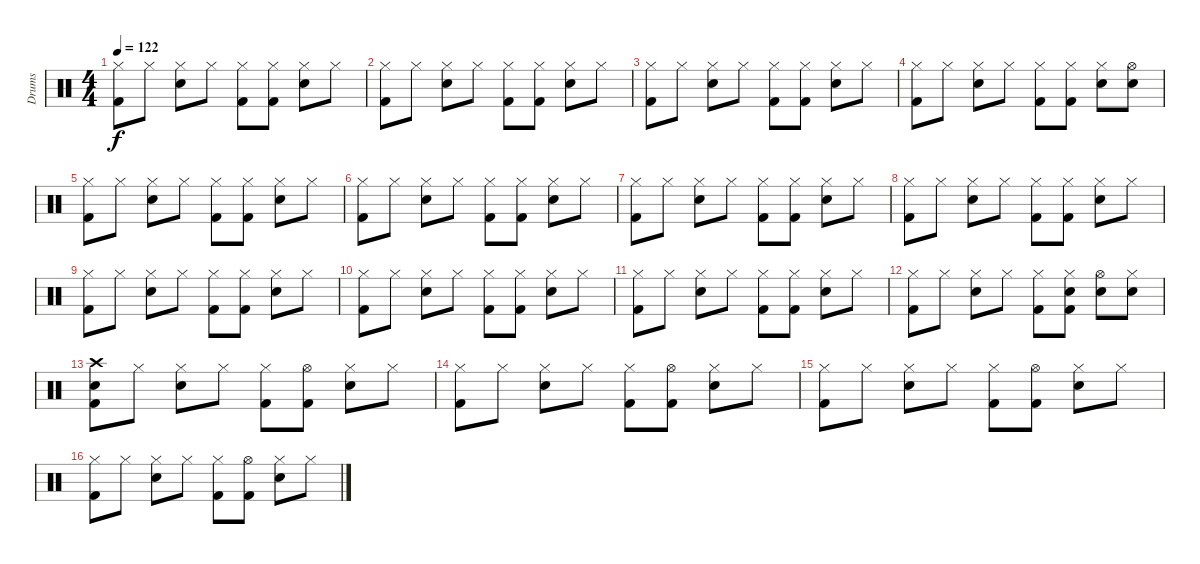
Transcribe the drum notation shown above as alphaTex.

\track ("Drums" "Drums") {mute instrument percussion}
\staff {score}
\articulation defaults
\ts (4 4)
\tempo 122
\clef neutral
\ks c
("Hi-Hat (closed)" "Kick (hit) 2").8{dy f} "Hi-Hat (closed)".8 ("Hi-Hat (closed)" "Electric Snare (hit)").8 "Hi-Hat (closed)".8 ("Hi-Hat (closed)" "Kick (hit) 2").8 ("Hi-Hat (closed)" "Kick (hit) 2").8 ("Hi-Hat (closed)" "Electric Snare (hit)").8 "Hi-Hat (closed)".8 |
("Hi-Hat (closed)" "Kick (hit) 2").8 "Hi-Hat (closed)".8 ("Hi-Hat (closed)" "Electric Snare (hit)").8 "Hi-Hat (closed)".8 ("Hi-Hat (closed)" "Kick (hit) 2").8 ("Hi-Hat (closed)" "Kick (hit) 2").8 ("Hi-Hat (closed)" "Electric Snare (hit)").8 "Hi-Hat (closed)".8 |
("Hi-Hat (closed)" "Kick (hit) 2").8 "Hi-Hat (closed)".8 ("Hi-Hat (closed)" "Electric Snare (hit)").8 "Hi-Hat (closed)".8 ("Hi-Hat (closed)" "Kick (hit) 2").8 ("Hi-Hat (closed)" "Kick (hit) 2").8 ("Hi-Hat (closed)" "Electric Snare (hit)").8 "Hi-Hat (closed)".8 |
("Hi-Hat (closed)" "Kick (hit) 2").8 "Hi-Hat (closed)".8 ("Hi-Hat (closed)" "Electric Snare (hit)").8 "Hi-Hat (closed)".8 ("Hi-Hat (closed)" "Kick (hit) 2").8 ("Hi-Hat (closed)" "Kick (hit) 2").8 ("Hi-Hat (closed)" "Electric Snare (hit)").8 ("Hi-Hat (open)" "Electric Snare (hit)").8 |
("Hi-Hat (closed)" "Kick (hit) 2").8 "Hi-Hat (closed)".8 ("Hi-Hat (closed)" "Electric Snare (hit)").8 "Hi-Hat (closed)".8 ("Hi-Hat (closed)" "Kick (hit) 2").8 ("Hi-Hat (closed)" "Kick (hit) 2").8 ("Hi-Hat (closed)" "Electric Snare (hit)").8 "Hi-Hat (closed)".8 |
("Hi-Hat (closed)" "Kick (hit) 2").8 "Hi-Hat (closed)".8 ("Hi-Hat (closed)" "Electric Snare (hit)").8 "Hi-Hat (closed)".8 ("Hi-Hat (closed)" "Kick (hit) 2").8 ("Hi-Hat (closed)" "Kick (hit) 2").8 ("Hi-Hat (closed)" "Electric Snare (hit)").8 "Hi-Hat (closed)".8 |
("Hi-Hat (closed)" "Kick (hit) 2").8 "Hi-Hat (closed)".8 ("Hi-Hat (closed)" "Electric Snare (hit)").8 "Hi-Hat (closed)".8 ("Hi-Hat (closed)" "Kick (hit) 2").8 ("Hi-Hat (closed)" "Kick (hit) 2").8 ("Hi-Hat (closed)" "Electric Snare (hit)").8 "Hi-Hat (closed)".8 |
("Hi-Hat (closed)" "Kick (hit) 2").8 "Hi-Hat (closed)".8 ("Hi-Hat (closed)" "Electric Snare (hit)").8 "Hi-Hat (closed)".8 ("Hi-Hat (closed)" "Kick (hit) 2").8 ("Hi-Hat (closed)" "Kick (hit) 2").8 ("Hi-Hat (closed)" "Electric Snare (hit)").8 "Hi-Hat (closed)".8 |
("Hi-Hat (closed)" "Kick (hit) 2").8 "Hi-Hat (closed)".8 ("Hi-Hat (closed)" "Electric Snare (hit)").8 "Hi-Hat (closed)".8 ("Hi-Hat (closed)" "Kick (hit) 2").8 ("Hi-Hat (closed)" "Kick (hit) 2").8 ("Hi-Hat (closed)" "Electric Snare (hit)").8 "Hi-Hat (closed)".8 |
("Hi-Hat (closed)" "Kick (hit) 2").8 "Hi-Hat (closed)".8 ("Hi-Hat (closed)" "Electric Snare (hit)").8 "Hi-Hat (closed)".8 ("Hi-Hat (closed)" "Kick (hit) 2").8 ("Hi-Hat (closed)" "Kick (hit) 2").8 ("Hi-Hat (closed)" "Electric Snare (hit)").8 "Hi-Hat (closed)".8 |
("Hi-Hat (closed)" "Kick (hit) 2").8 "Hi-Hat (closed)".8 ("Hi-Hat (closed)" "Electric Snare (hit)").8 "Hi-Hat (closed)".8 ("Hi-Hat (closed)" "Kick (hit) 2").8 ("Hi-Hat (closed)" "Kick (hit) 2").8 ("Hi-Hat (closed)" "Electric Snare (hit)").8 "Hi-Hat (closed)".8 |
("Hi-Hat (closed)" "Kick (hit) 2").8 "Hi-Hat (closed)".8 ("Hi-Hat (closed)" "Electric Snare (hit)").8 "Hi-Hat (closed)".8 ("Hi-Hat (closed)" "Kick (hit) 2").8 ("Hi-Hat (closed)" "Electric Snare (hit)" "Kick (hit) 2").8 ("Hi-Hat (open)" "Electric Snare (hit)").8 ("Hi-Hat (closed)" "Electric Snare (hit)").8 |
("Crash high (hit)" "Electric Snare (hit)" "Kick (hit) 2").8 "Hi-Hat (closed)".8 ("Hi-Hat (closed)" "Electric Snare (hit)").8 "Hi-Hat (closed)".8 ("Hi-Hat (closed)" "Kick (hit) 2").8 ("Hi-Hat (open)" "Kick (hit) 2").8 ("Hi-Hat (closed)" "Electric Snare (hit)").8 "Hi-Hat (closed)".8 |
("Hi-Hat (closed)" "Kick (hit) 2").8 "Hi-Hat (closed)".8 ("Hi-Hat (closed)" "Electric Snare (hit)").8 "Hi-Hat (closed)".8 ("Hi-Hat (closed)" "Kick (hit) 2").8 ("Hi-Hat (open)" "Kick (hit) 2").8 ("Hi-Hat (closed)" "Electric Snare (hit)").8 "Hi-Hat (closed)".8 |
("Hi-Hat (closed)" "Kick (hit) 2").8 "Hi-Hat (closed)".8 ("Hi-Hat (closed)" "Electric Snare (hit)").8 "Hi-Hat (closed)".8 ("Hi-Hat (closed)" "Kick (hit) 2").8 ("Hi-Hat (open)" "Kick (hit) 2").8 ("Hi-Hat (closed)" "Electric Snare (hit)").8 "Hi-Hat (closed)".8 |
("Hi-Hat (closed)" "Kick (hit) 2").8 "Hi-Hat (closed)".8 ("Hi-Hat (closed)" "Electric Snare (hit)").8 "Hi-Hat (closed)".8 ("Hi-Hat (closed)" "Kick (hit) 2").8 ("Hi-Hat (open)" "Kick (hit) 2").8 ("Hi-Hat (closed)" "Electric Snare (hit)").8 "Hi-Hat (closed)".8
